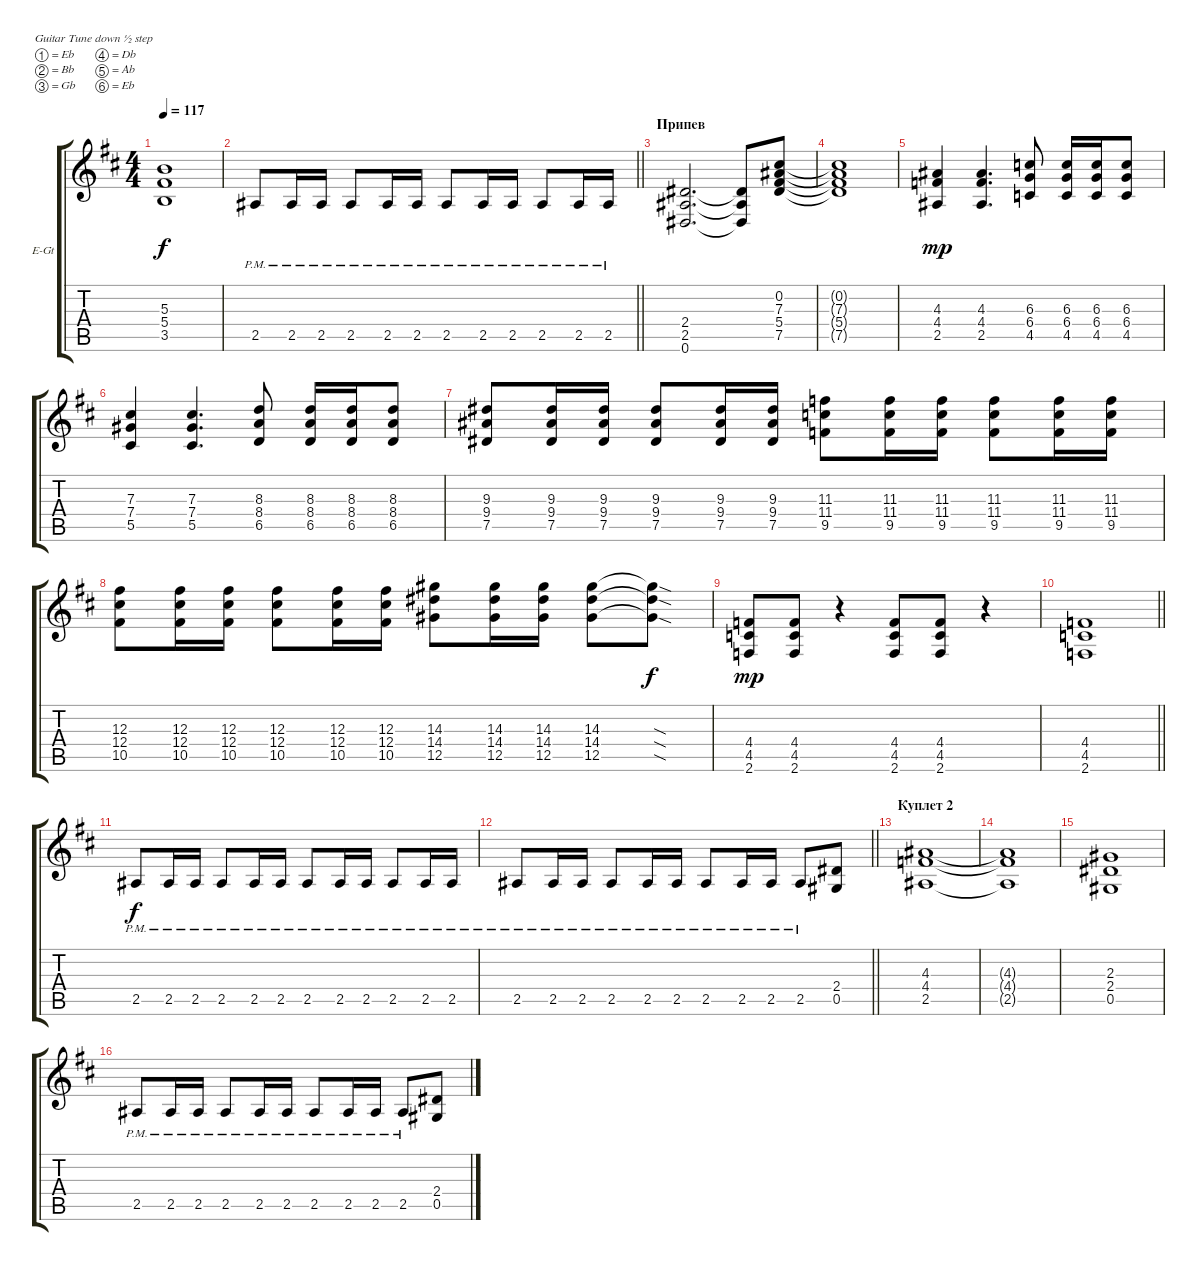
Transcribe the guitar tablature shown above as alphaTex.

\bracketExtendMode groupsimilarinstruments
\firstSystemTrackNameOrientation horizontal
\otherSystemsTrackNameOrientation horizontal
\track ("Гитара 2" "E-Gt") {instrument distortionguitar}
\staff {score tabs}
\tuning (Eb4 Bb3 Gb3 Db3 Ab2 Eb2)
\ts (4 4)
\tempo 117
\clef g2
\ks d
(5.3 5.4 3.5).1{dy f} |
\barLineRight lightlight
2.5{pm}.8 2.5{pm}.16 2.5{pm}.16 2.5{pm}.8 2.5{pm}.16 2.5{pm}.16 2.5{pm}.8 2.5{pm}.16 2.5{pm}.16 2.5{pm}.8 2.5{pm}.16 2.5{pm}.16 |
\section ("" "Припев")
(2.4 2.5 0.6).2{d} (2.4{t} 2.5{t} 0.6{t}).8 (0.2 7.3 5.4 7.5).8 |
(0.2{t} 7.3{t} 5.4{t} 7.5{t}).1 |
(4.3 4.4 2.5).4{dy mp} (4.3 4.4 2.5).4{d} (6.3 6.4 4.5).8 (6.3 6.4 4.5).16 (6.3 6.4 4.5).16 (6.3 6.4 4.5).8 |
(7.3 7.4 5.5).4 (7.3 7.4 5.5).4{d} (8.3 8.4 6.5).8 (8.3 8.4 6.5).16 (8.3 8.4 6.5).16 (8.3 8.4 6.5).8 |
(9.3 9.4 7.5).8 (9.3 9.4 7.5).16 (9.3 9.4 7.5).16 (9.3 9.4 7.5).8 (9.3 9.4 7.5).16 (9.3 9.4 7.5).16 (11.3 11.4 9.5).8 (11.3 11.4 9.5).16 (11.3 11.4 9.5).16 (11.3 11.4 9.5).8 (11.3 11.4 9.5).16 (11.3 11.4 9.5).16 |
(12.3 12.4 10.5).8 (12.3 12.4 10.5).16 (12.3 12.4 10.5).16 (12.3 12.4 10.5).8 (12.3 12.4 10.5).16 (12.3 12.4 10.5).16 (14.3 14.4 12.5).8 (14.3 14.4 12.5).16 (14.3 14.4 12.5).16 (14.3 14.4 12.5).8 (14.3{sod t} 14.4{sod t} 12.5{sod t}).8{dy f} |
(4.4 4.5 2.6).8{dy mp} (4.4 4.5 2.6).8 r.4 (4.4 4.5 2.6).8 (4.4 4.5 2.6).8 r.4 |
\barLineRight lightlight
(4.4 4.5 2.6).1 |
2.5{pm}.8{dy f} 2.5{pm}.16 2.5{pm}.16 2.5{pm}.8 2.5{pm}.16 2.5{pm}.16 2.5{pm}.8 2.5{pm}.16 2.5{pm}.16 2.5{pm}.8 2.5{pm}.16 2.5{pm}.16 |
\barLineRight lightlight
2.5{pm}.8 2.5{pm}.16 2.5{pm}.16 2.5{pm}.8 2.5{pm}.16 2.5{pm}.16 2.5{pm}.8 2.5{pm}.16 2.5{pm}.16 2.5{pm}.8 (2.4 0.5).8 |
\section ("" "Куплет 2")
(4.3 4.4 2.5).1 |
(4.3{t} 4.4{t} 2.5{t}).1 |
(2.3 2.4 0.5).1 |
2.5{pm}.8 2.5{pm}.16 2.5{pm}.16 2.5{pm}.8 2.5{pm}.16 2.5{pm}.16 2.5{pm}.8 2.5{pm}.16 2.5{pm}.16 2.5{pm}.8 (2.4 0.5).8
